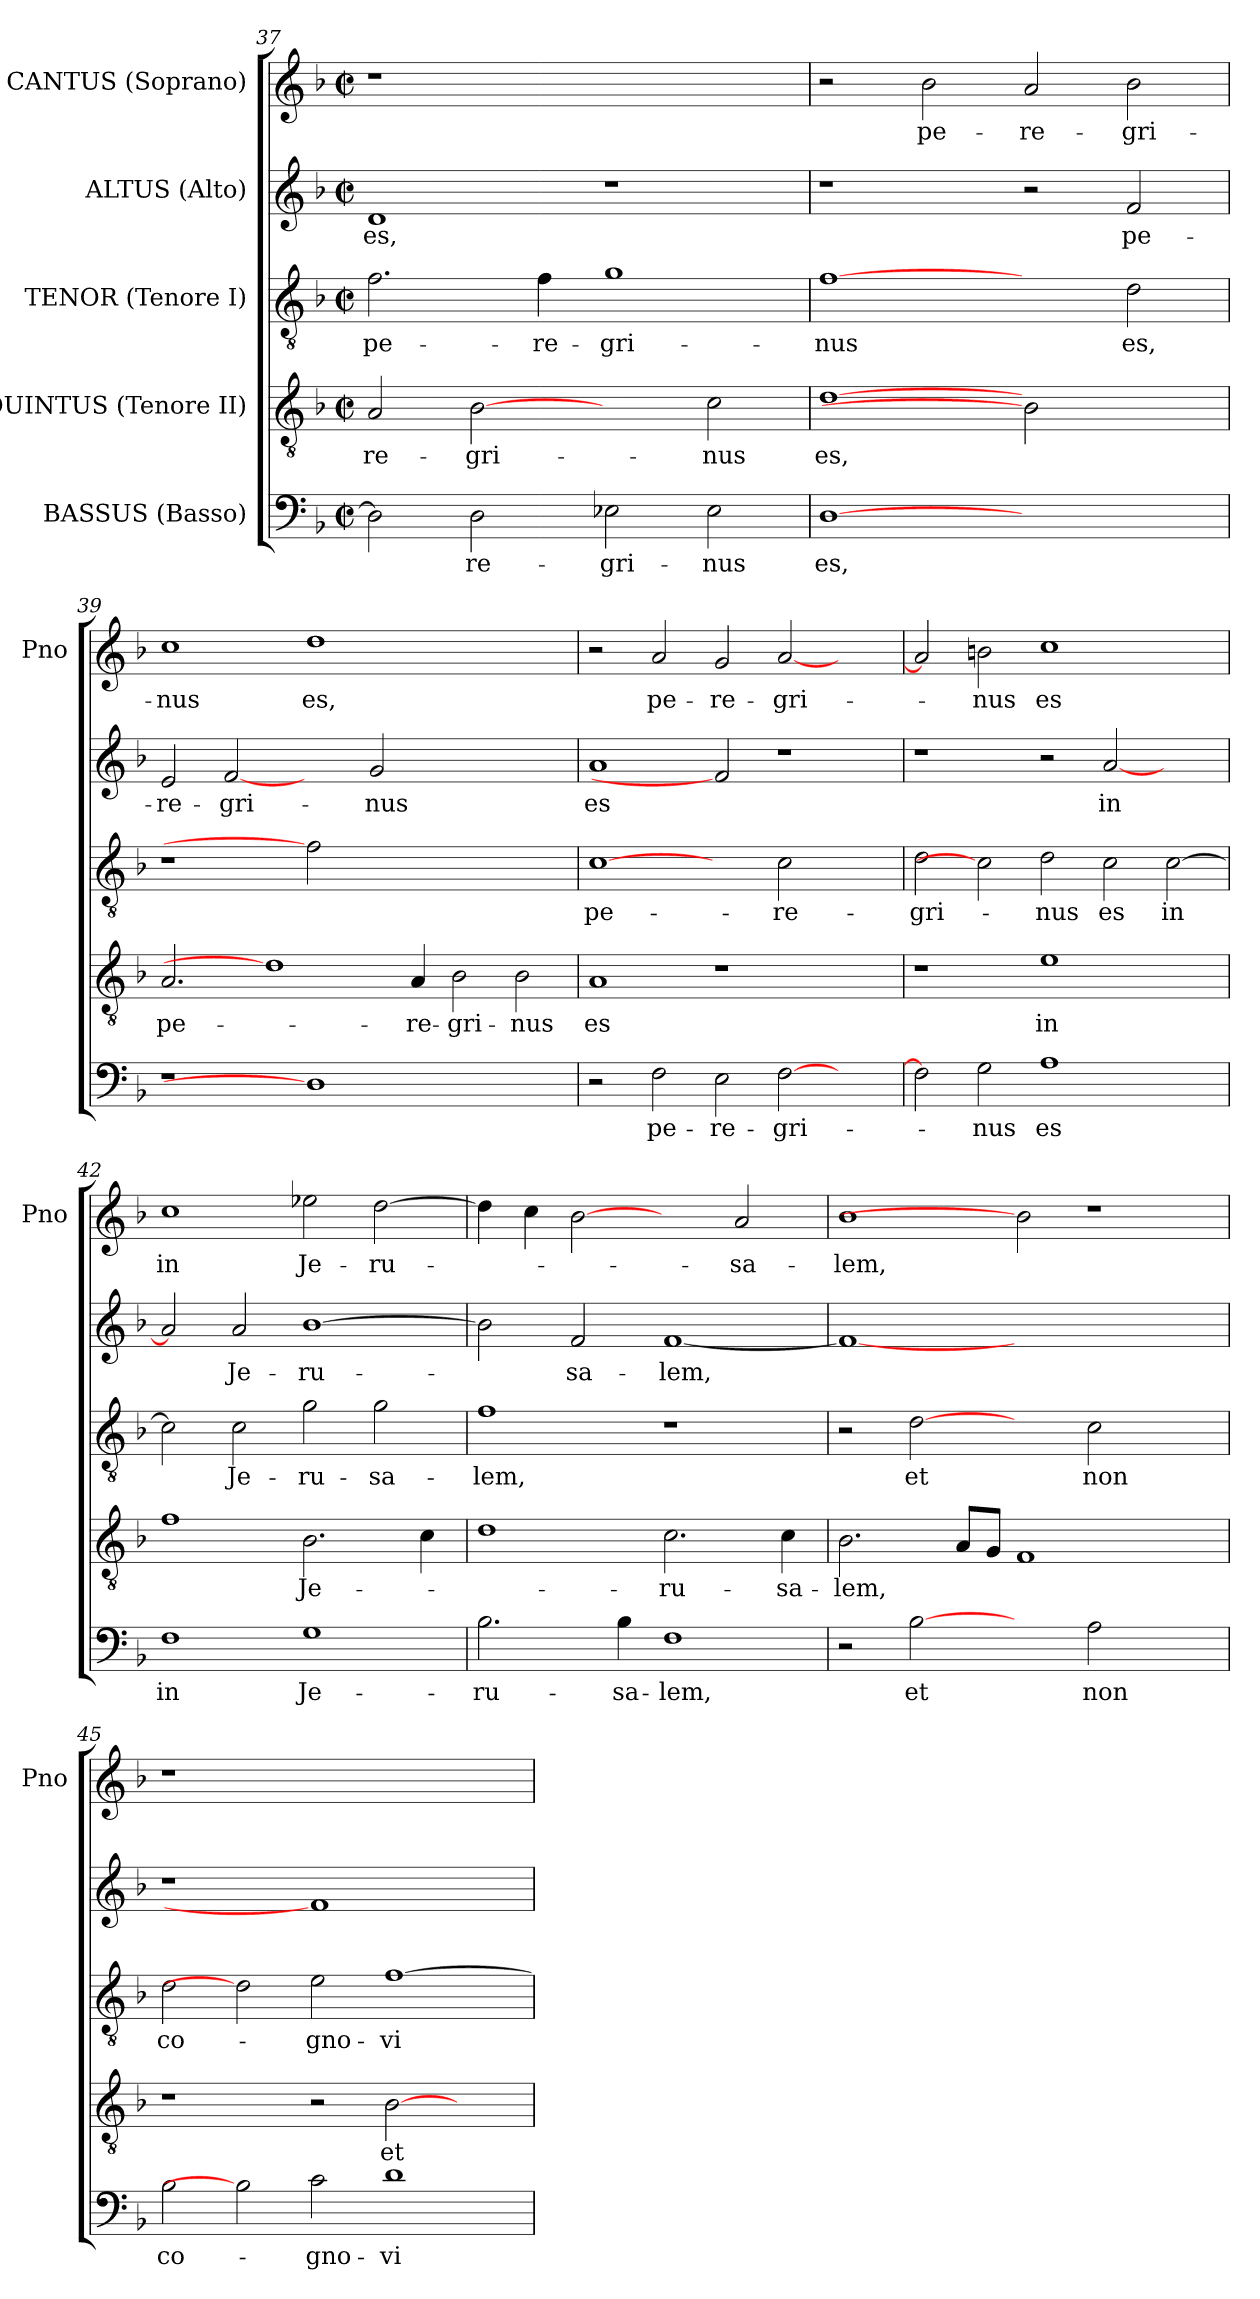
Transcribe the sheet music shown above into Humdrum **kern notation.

**kern	**text	**kern	**text	**kern	**text	**kern	**text	**kern	**text
*part5	*part5	*part4	*part4	*part3	*part3	*part2	*part2	*part1	*part1
*staff5	*staff5	*staff4	*staff4	*staff3	*staff3	*staff2	*staff2	*staff1	*staff1
*I"BASSUS (Basso)	*	*I"QUINTUS (Tenore II)	*	*I"TENOR (Tenore I)	*	*I"ALTUS (Alto)	*	*I"CANTUS (Soprano)	*
*	*	*	*	*	*	*	*	*I'Pno	*
!!LO:PB:g=z
*clefF4	*	*clefGv2	*	*clefGv2	*	*clefG2	*	*clefG2	*
*k[b-]	*	*k[b-]	*	*k[b-]	*	*k[b-]	*	*k[b-]	*
*F:	*	*F:	*	*F:	*	*F:	*	*F:	*
*M2/2	*	*M2/2	*	*M2/2	*	*M2/2	*	*M2/2	*
*met(c|)	*	*met(c|)	*	*met(c|)	*	*met(c|)	*	*met(c|)	*
=37	=37	=37	=37	=37	=37	=37	=37	=37	=37
2D\]	-­	2A/	-re-	2.f\	pe-	1d	es,	1r	.
2D\	re-	[2B-	-gri-	.	.	.	.	.	.
.	.	.	.	4f\	-re-	.	.	.	.
2E-X\	-gri-	2ryy	.	1g	-gri-	1r	.	1ryy	.
2E-\	-nus	2c\	-nus	.	.	.	.	.	.
=38	=38	=38	=38	=38	=38	=38	=38	=38	=38
[1D	es,	[1d	es,	[1f	-nus	1r	.	2r	.
.	.	.	.	.	.	.	.	2b-\	pe-
1ryy	.	2B-]	.	2ryy	.	2r	.	2a/	-re-
.	.	2ryy	.	2d\	es,	2f/	pe-	2b-\	-gri-
=39	=39	=39	=39	=39	=39	=39	=39	=39	=39
1r	.	2.A/	pe-	1r	.	2e/	-re-	1cc	-nus
.	.	.	.	.	.	[2f	-gri-	.	.
.	.	1d]	.	.	.	.	.	.	.
1D]	.	.	.	2f]	.	2ryy	.	1dd	es,
.	.	.	.	1.ryy	.	2g/	-nus	.	.
.	.	4A/	-re-	.	.	.	.	.	.
1ryy	.	2B-\	-gri-	.	.	1ryy	.	1ryy	.
.	.	2B-\	-nus	.	.	.	.	.	.
=40	=40	=40	=40	=40	=40	=40	=40	=40	=40
2r	.	1A	es	[1c	pe-	1a	es	2r	.
2F\	pe-	.	.	.	.	.	.	2a/	pe-
2E\	-re-	1r	.	2ryy	.	2f]	.	2g/	-re-
[2F\	-gri-	.	.	2c\	-re-	1r	.	[2a/	-gri-
2ryy	.	2ryy	.	2ryy	.	.	.	2ryy	.
=41	=41	=41	=41	=41	=41	=41	=41	=41	=41
2F\]	.	1r	.	2d\	-gri-	1r	.	2a/]	.
2G\	-nus	.	.	2c]	.	.	.	2bn\	-nus
1A	es	1e	in	2d\	-nus	2r	.	1cc	es
.	.	.	.	2c\	es	[2a/	in	.	.
2ryy	.	2ryy	.	[2c\	in	2ryy	.	2ryy	.
=42	=42	=42	=42	=42	=42	=42	=42	=42	=42
1F	in	1f	.	2c\]	.	2a/]	.	1cc	in
.	.	.	.	2c\	Je-	2a/	Je-	.	.
1G	Je-	2.B-\	Je-	2g\	-ru-	[1b-	-ru-	2ee-X\	Je-
.	.	.	.	2g\	-sa-	.	.	[2dd\	-ru-
.	.	4c\	.	.	.	.	.	.	.
!!LO:LB:g=z
=43	=43	=43	=43	=43	=43	=43	=43	=43	=43
2.B-\	-ru-	1d	-­-	1f	-lem,	2b-\]	-­	4dd\]	-­-
.	.	.	.	.	.	.	.	4cc\	.
.	.	.	.	.	.	2f/	sa-	[2b-	.
4B-\	-sa-	.	.	.	.	.	.	.	.
1F	-lem,	2.c\	-ru-	1r	.	[1f	-lem,	2ryy	.
.	.	.	.	.	.	.	.	2a/	-sa-
.	.	4c\	-sa-	.	.	.	.	.	.
=44	=44	=44	=44	=44	=44	=44	=44	=44	=44
2r	.	2.B-\	-lem,	2r	.	1f_	.	1b-	-lem,
[2B-	et	.	.	[2d	et	.	.	.	.
.	.	8A/L	.	.	.	.	.	.	.
.	.	8G/J	.	.	.	.	.	.	.
2ryy	.	1F	.	2ryy	.	1.ryy	.	2b-]	.
2A\	non	.	.	2c\	non	.	.	1r	.
2ryy	.	2ryy	.	2ryy	.	.	.	.	.
=45	=45	=45	=45	=45	=45	=45	=45	=45	=45
2B-\	co-	1r	.	2d\	co-	1r	.	1r	.
2B-]	.	.	.	2d]	.	.	.	.	.
2c\	-gno-	2r	.	2e\	-gno-	1f]	.	1.ryy	.
1d	-vi-	[2B-\	et	[1f	-vi-	.	.	.	.
.	.	2ryy	.	.	.	2ryy	.	.	.
=	=	=	=	=	=	=	=	=	=
*-	*-	*-	*-	*-	*-	*-	*-	*-	*-
